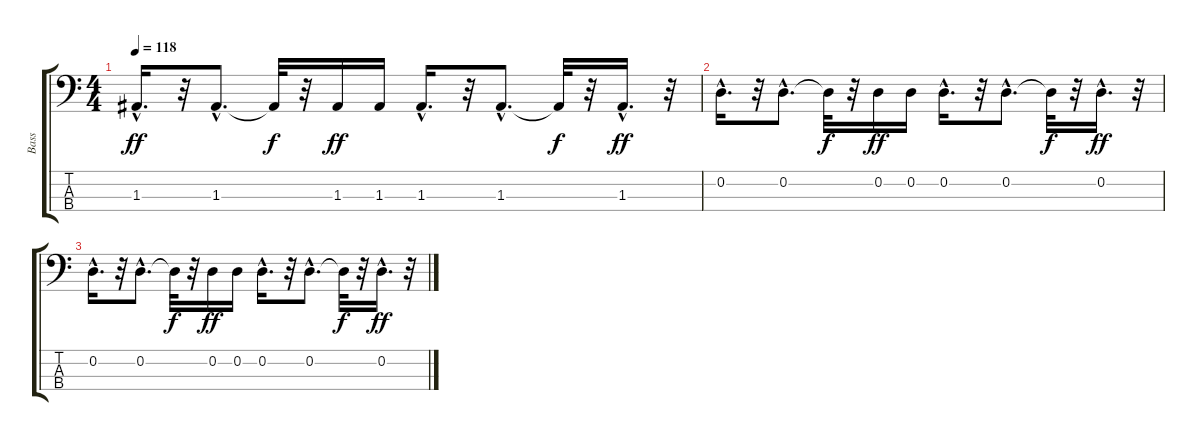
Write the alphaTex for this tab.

\track ("Bass                " "Bass      ") {instrument electricbasspick}
\staff {score tabs}
\tuning (G2 D2 A1 E1) {hide}
\ts (4 4)
\tempo 118
\clef f4
\ks c
1.3{hac}.16{d dy ff volume 5} r.32 1.3{hac}.8{d volume 5} 1.3{t}.32{dy f} r.32 1.3.16{dy ff volume 4} 1.3.16 1.3{hac}.16{d volume 4} r.32 1.3{hac}.8{d volume 4} 1.3{t}.32{dy f} r.32 1.3{hac}.16{d dy ff volume 4} r.32 |
0.2{hac}.16{d volume 4} r.32 0.2{hac}.8{d volume 3} 0.2{t}.32{dy f} r.32 0.2.16{dy ff volume 3} 0.2.16 0.2{hac}.16{d volume 3} r.32 0.2{hac}.8{d volume 3} 0.2{t}.32{dy f} r.32 0.2{hac}.16{d dy ff volume 2} r.32 |
0.2{hac}.16{d volume 2} r.32 0.2{hac}.8{d volume 2} 0.2{t}.32{dy f} r.32 0.2.16{dy ff volume 2} 0.2.16{volume 2} 0.2{hac}.16{d volume 2} r.32 0.2{hac}.8{d volume 2} 0.2{t}.32{dy f} r.32 0.2{hac}.16{d dy ff volume 1} r.32
